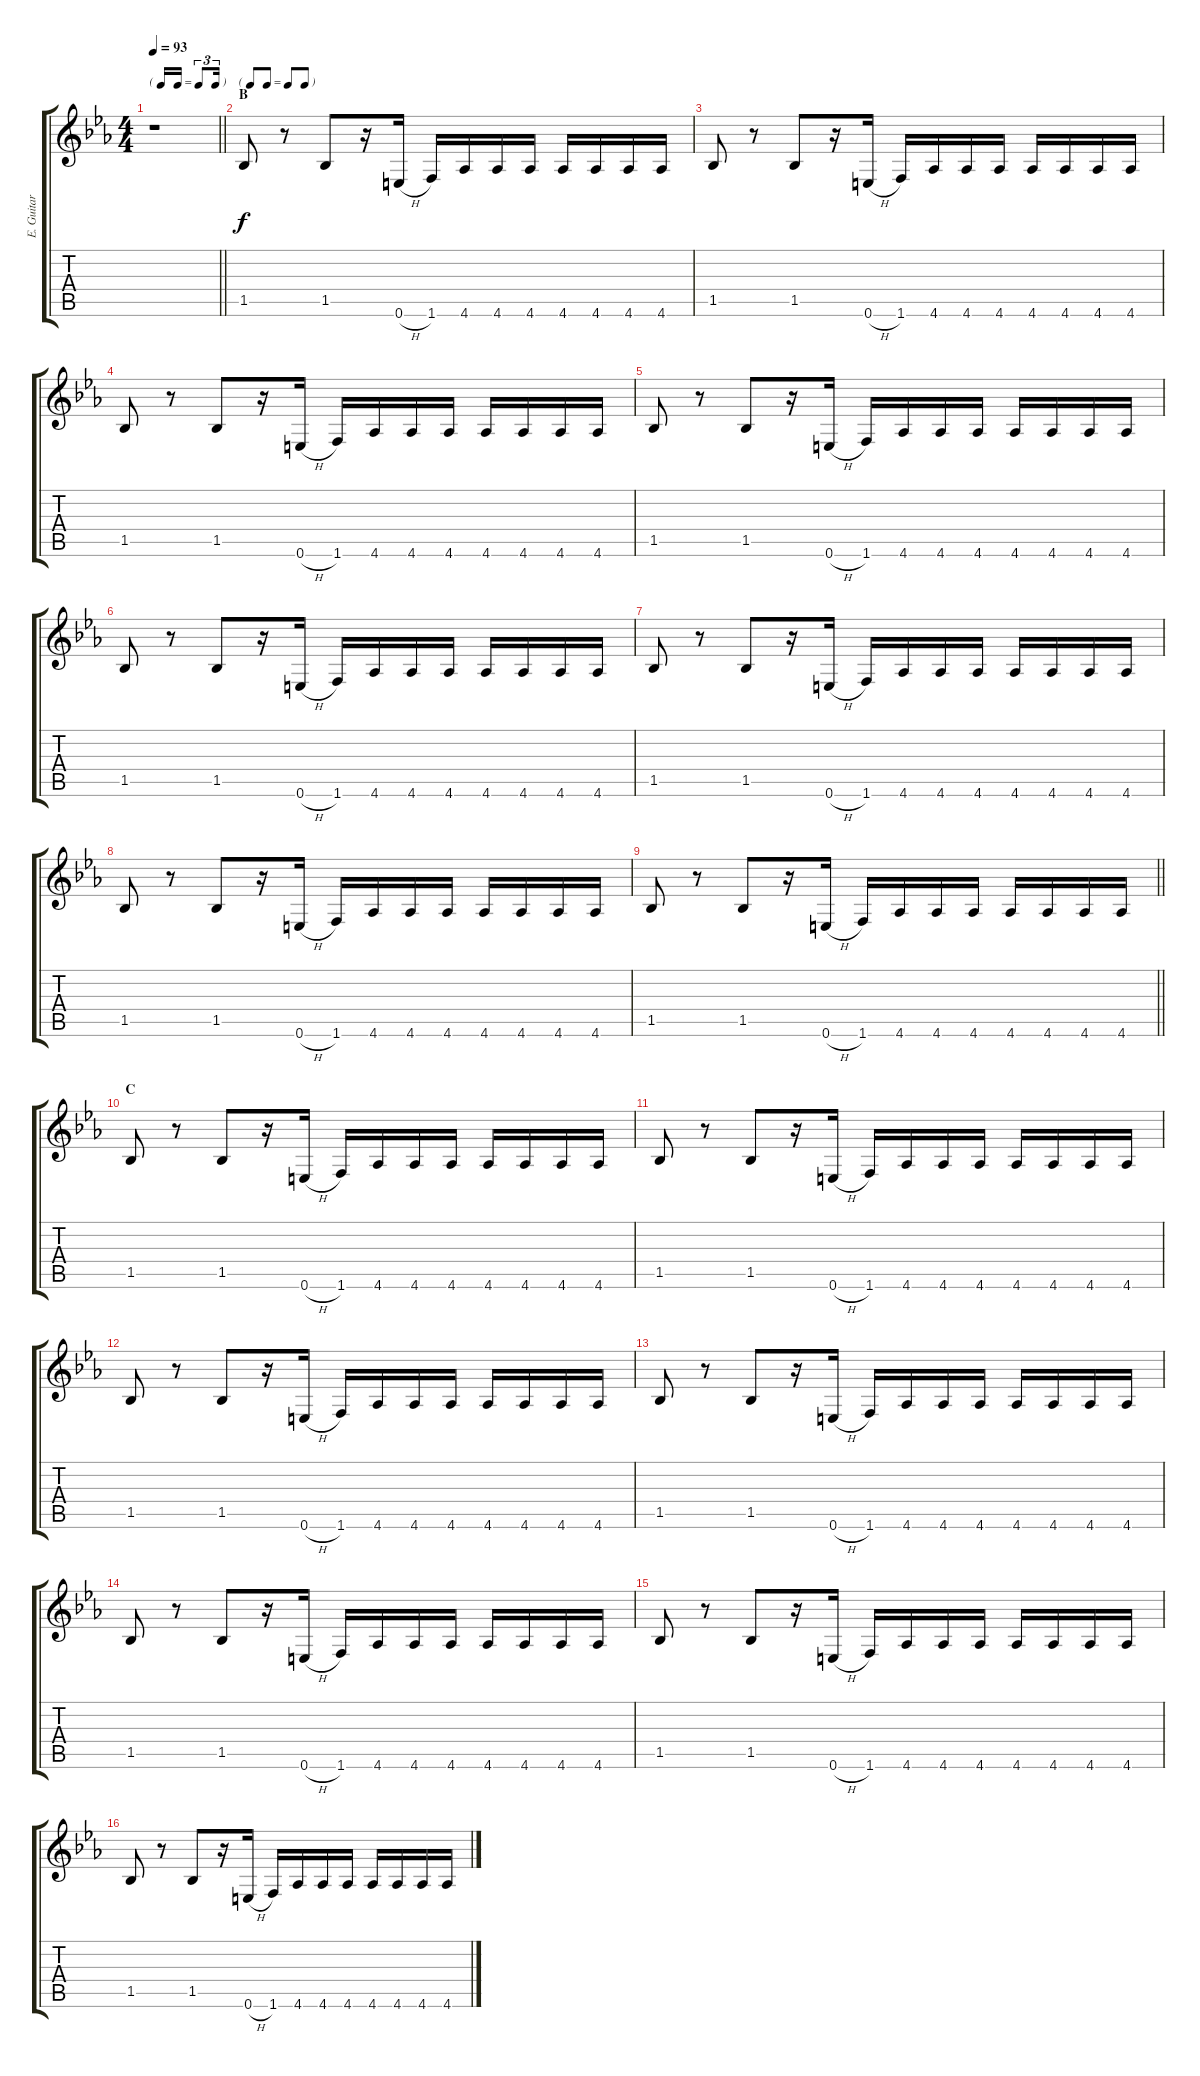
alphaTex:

\track ("E. Guitar III" "E. Guitar ") {instrument overdrivenguitar}
\staff {score tabs}
\tuning (E4 B3 G3 D3 A2 E2) {hide}
\ts (4 4)
\tf triplet16th
\tempo 93
\clef g2
\barLineRight lightlight
\ks eb
r.1{dy f} |
\tf none
\section ("" "B")
1.5.8 r.8 1.5.8 r.16 0.6{h}.16 1.6.16 4.6.16 4.6.16 4.6.16 4.6.16 4.6.16 4.6.16 4.6.16 |
1.5.8 r.8 1.5.8 r.16 0.6{h}.16 1.6.16 4.6.16 4.6.16 4.6.16 4.6.16 4.6.16 4.6.16 4.6.16 |
1.5.8 r.8 1.5.8 r.16 0.6{h}.16 1.6.16 4.6.16 4.6.16 4.6.16 4.6.16 4.6.16 4.6.16 4.6.16 |
1.5.8 r.8 1.5.8 r.16 0.6{h}.16 1.6.16 4.6.16 4.6.16 4.6.16 4.6.16 4.6.16 4.6.16 4.6.16 |
1.5.8 r.8 1.5.8 r.16 0.6{h}.16 1.6.16 4.6.16 4.6.16 4.6.16 4.6.16 4.6.16 4.6.16 4.6.16 |
1.5.8 r.8 1.5.8 r.16 0.6{h}.16 1.6.16 4.6.16 4.6.16 4.6.16 4.6.16 4.6.16 4.6.16 4.6.16 |
1.5.8 r.8 1.5.8 r.16 0.6{h}.16 1.6.16 4.6.16 4.6.16 4.6.16 4.6.16 4.6.16 4.6.16 4.6.16 |
\barLineRight lightlight
1.5.8 r.8 1.5.8 r.16 0.6{h}.16 1.6.16 4.6.16 4.6.16 4.6.16 4.6.16 4.6.16 4.6.16 4.6.16 |
\section ("" "C")
1.5.8 r.8 1.5.8 r.16 0.6{h}.16 1.6.16 4.6.16 4.6.16 4.6.16 4.6.16 4.6.16 4.6.16 4.6.16 |
1.5.8 r.8 1.5.8 r.16 0.6{h}.16 1.6.16 4.6.16 4.6.16 4.6.16 4.6.16 4.6.16 4.6.16 4.6.16 |
1.5.8 r.8 1.5.8 r.16 0.6{h}.16 1.6.16 4.6.16 4.6.16 4.6.16 4.6.16 4.6.16 4.6.16 4.6.16 |
1.5.8 r.8 1.5.8 r.16 0.6{h}.16 1.6.16 4.6.16 4.6.16 4.6.16 4.6.16 4.6.16 4.6.16 4.6.16 |
1.5.8 r.8 1.5.8 r.16 0.6{h}.16 1.6.16 4.6.16 4.6.16 4.6.16 4.6.16 4.6.16 4.6.16 4.6.16 |
1.5.8 r.8 1.5.8 r.16 0.6{h}.16 1.6.16 4.6.16 4.6.16 4.6.16 4.6.16 4.6.16 4.6.16 4.6.16 |
1.5.8 r.8 1.5.8 r.16 0.6{h}.16 1.6.16 4.6.16 4.6.16 4.6.16 4.6.16 4.6.16 4.6.16 4.6.16
